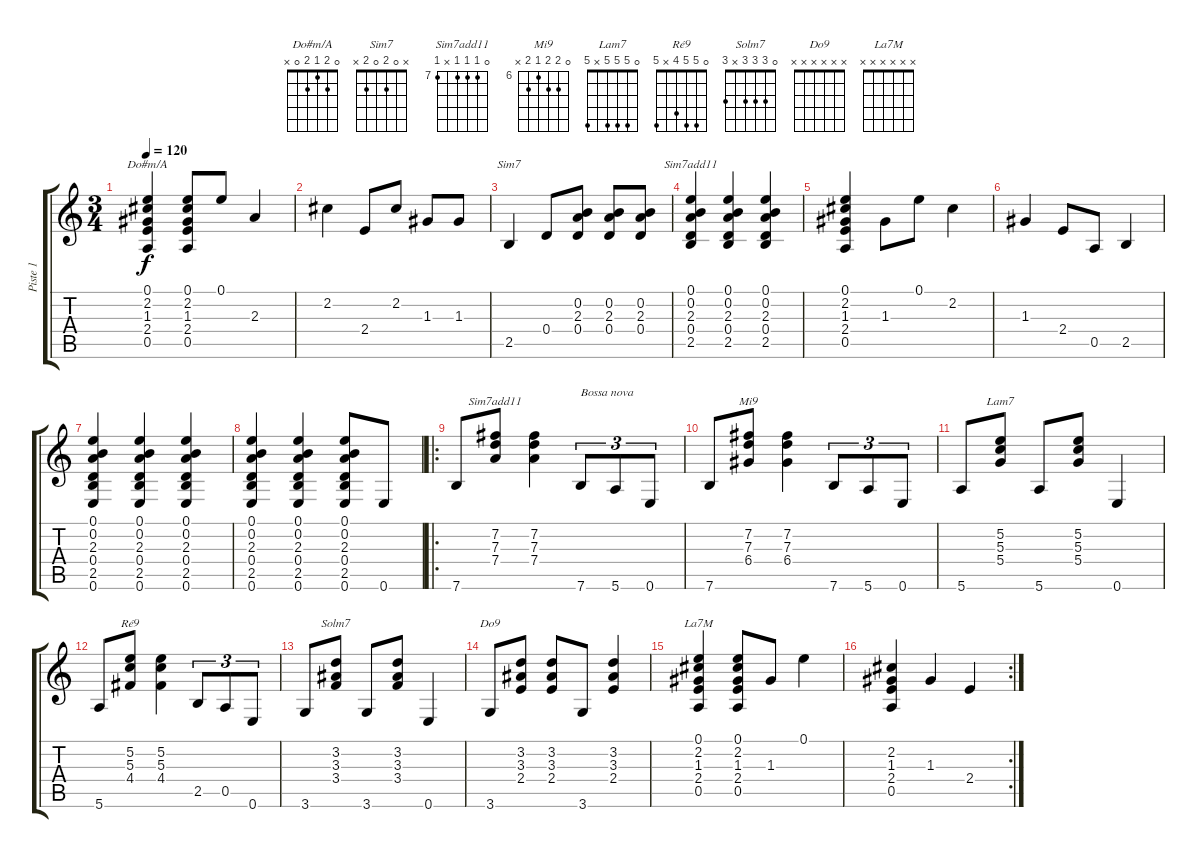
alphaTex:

\track ("Piste 1" "Piste 1") {instrument acousticguitarnylon}
\staff {score tabs}
\tuning (E4 B3 G3 D3 A2 E2) {hide}
\chord ("Do#m/A" 0 2 1 2 0 x)
\chord ("Sim7" x 0 2 0 2 x)
\chord ("Sim7add11" 0 0 2 0 2 x)
\chord ("Sim7add11" 0 7 7 7 x 7) {firstfret 7}
\chord ("Mi9" 0 7 7 6 7 x) {firstfret 6}
\chord ("Lam7" 0 5 5 5 x 5)
\chord ("Ré9" 0 5 5 4 x 5)
\chord ("Solm7" 0 3 3 3 x 3)
\chord ("Do9" x x x x x x)
\chord ("La7M" x x x x x x)
\ts (3 4)
\tempo 120
\clef g2
\ks c
(0.1 2.2 1.3 2.4 0.5).4{ch "Do#m/A" dy f instrument acousticguitarnylon} (0.1 2.2 1.3 2.4 0.5).8 0.1.8 2.3.4 |
2.2.4 2.4.8 2.2.8 1.3.8 1.3.8 |
2.5.4{ch "Sim7"} 0.4.8 (0.2 2.3 0.4).8 (0.2 2.3 0.4).8 (0.2 2.3 0.4).8 |
(0.1 0.2 2.3 0.4 2.5).4{ch "Sim7add11"} (0.1 0.2 2.3 0.4 2.5).4 (0.1 0.2 2.3 0.4 2.5).4 |
(0.1 2.2 1.3 2.4 0.5).4 1.3.8 0.1.8 2.2.4 |
1.3.4 2.4.8 0.5.8 2.5.4 |
(0.1 0.2 2.3 0.4 2.5 0.6).4 (0.1 0.2 2.3 0.4 2.5 0.6).4 (0.1 0.2 2.3 0.4 2.5 0.6).4 |
(0.1 0.2 2.3 0.4 2.5 0.6).4 (0.1 0.2 2.3 0.4 2.5 0.6).4 (0.1 0.2 2.3 0.4 2.5 0.6).8 0.6.8 |
\ro
7.6.8 (7.2 7.3 7.4).8{ch "Sim7add11"} (7.2 7.3 7.4).4 7.6.8{tu (3 2) txt "Bossa nova"} 5.6.8{tu (3 2)} 0.6.8{tu (3 2)} |
7.6.8 (7.2 7.3 6.4).8{ch "Mi9"} (7.2 7.3 6.4).4 7.6.8{tu (3 2)} 5.6.8{tu (3 2)} 0.6.8{tu (3 2)} |
5.6.8 (5.2 5.3 5.4).8{ch "Lam7"} 5.6.8 (5.2 5.3 5.4).8 0.6.4 |
5.6.8 (5.2 5.3 4.4).8{ch "Ré9"} (5.2 5.3 4.4).4 2.5.8{tu (3 2)} 0.5.8{tu (3 2)} 0.6.8{tu (3 2)} |
3.6.8 (3.2 3.3 3.4).8{ch "Solm7"} 3.6.8 (3.2 3.3 3.4).8 0.6.4 |
3.6.8{ch "Do9"} (3.2 3.3 2.4).8 (3.2 3.3 2.4).8 3.6.8 (3.2 3.3 2.4).4 |
(0.1 2.2 1.3 2.4 0.5).4{ch "La7M"} (0.1 2.2 1.3 2.4 0.5).8 1.3.8 0.1.4 |
\rc 2
(2.2 1.3 2.4 0.5).4 1.3.4 2.4.4
